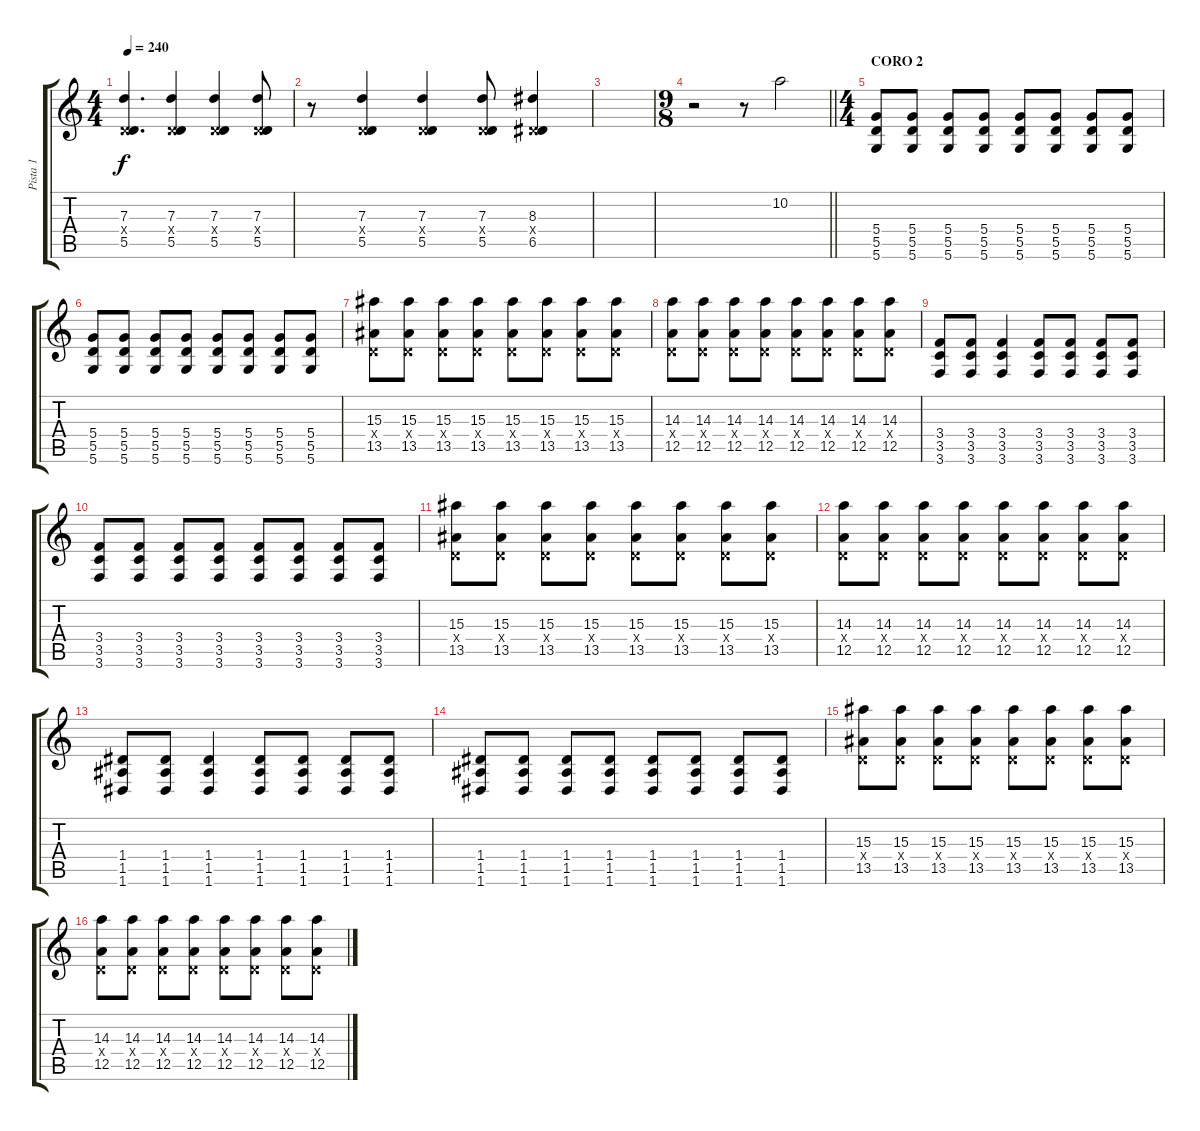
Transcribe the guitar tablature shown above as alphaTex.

\track ("Pista 1" "Pista 1") {instrument distortionguitar}
\staff {score tabs}
\tuning (E4 B3 G3 D3 A2 D2) {hide}
\ts (4 4)
\tempo 240
\clef g2
\ks c
(7.3 0.4{x} 5.5).4{d dy f} (7.3 0.4{x} 5.5).4 (7.3 0.4{x} 5.5).4 (7.3 0.4{x} 5.5).8 |
r.8 (7.3 0.4{x} 5.5).4 (7.3 0.4{x} 5.5).4 (7.3 0.4{x} 5.5).8 (8.3 0.4{x} 6.5).4 |
|
\ts (9 8)
\barLineRight lightlight
r.2 r.8 10.2.2 |
\ts (4 4)
\section ("" "CORO 2 ")
(5.4 5.5 5.6).8 (5.4 5.5 5.6).8 (5.4 5.5 5.6).8 (5.4 5.5 5.6).8 (5.4 5.5 5.6).8 (5.4 5.5 5.6).8 (5.4 5.5 5.6).8 (5.4 5.5 5.6).8 |
(5.4 5.5 5.6).8 (5.4 5.5 5.6).8 (5.4 5.5 5.6).8 (5.4 5.5 5.6).8 (5.4 5.5 5.6).8 (5.4 5.5 5.6).8 (5.4 5.5 5.6).8 (5.4 5.5 5.6).8 |
(15.3 0.4{x} 13.5).8 (15.3 0.4{x} 13.5).8 (15.3 0.4{x} 13.5).8 (15.3 0.4{x} 13.5).8 (15.3 0.4{x} 13.5).8 (15.3 0.4{x} 13.5).8 (15.3 0.4{x} 13.5).8 (15.3 0.4{x} 13.5).8 |
(14.3 0.4{x} 12.5).8 (14.3 0.4{x} 12.5).8 (14.3 0.4{x} 12.5).8 (14.3 0.4{x} 12.5).8 (14.3 0.4{x} 12.5).8 (14.3 0.4{x} 12.5).8 (14.3 0.4{x} 12.5).8 (14.3 0.4{x} 12.5).8 |
(3.4 3.5 3.6).8 (3.4 3.5 3.6).8 (3.4 3.5 3.6).4 (3.4 3.5 3.6).8 (3.4 3.5 3.6).8 (3.4 3.5 3.6).8 (3.4 3.5 3.6).8 |
(3.4 3.5 3.6).8 (3.4 3.5 3.6).8 (3.4 3.5 3.6).8 (3.4 3.5 3.6).8 (3.4 3.5 3.6).8 (3.4 3.5 3.6).8 (3.4 3.5 3.6).8 (3.4 3.5 3.6).8 |
(15.3 0.4{x} 13.5).8 (15.3 0.4{x} 13.5).8 (15.3 0.4{x} 13.5).8 (15.3 0.4{x} 13.5).8 (15.3 0.4{x} 13.5).8 (15.3 0.4{x} 13.5).8 (15.3 0.4{x} 13.5).8 (15.3 0.4{x} 13.5).8 |
(14.3 0.4{x} 12.5).8 (14.3 0.4{x} 12.5).8 (14.3 0.4{x} 12.5).8 (14.3 0.4{x} 12.5).8 (14.3 0.4{x} 12.5).8 (14.3 0.4{x} 12.5).8 (14.3 0.4{x} 12.5).8 (14.3 0.4{x} 12.5).8 |
(1.4 1.5 1.6).8 (1.4 1.5 1.6).8 (1.4 1.5 1.6).4 (1.4 1.5 1.6).8 (1.4 1.5 1.6).8 (1.4 1.5 1.6).8 (1.4 1.5 1.6).8 |
(1.4 1.5 1.6).8 (1.4 1.5 1.6).8 (1.4 1.5 1.6).8 (1.4 1.5 1.6).8 (1.4 1.5 1.6).8 (1.4 1.5 1.6).8 (1.4 1.5 1.6).8 (1.4 1.5 1.6).8 |
(15.3 0.4{x} 13.5).8 (15.3 0.4{x} 13.5).8 (15.3 0.4{x} 13.5).8 (15.3 0.4{x} 13.5).8 (15.3 0.4{x} 13.5).8 (15.3 0.4{x} 13.5).8 (15.3 0.4{x} 13.5).8 (15.3 0.4{x} 13.5).8 |
(14.3 0.4{x} 12.5).8 (14.3 0.4{x} 12.5).8 (14.3 0.4{x} 12.5).8 (14.3 0.4{x} 12.5).8 (14.3 0.4{x} 12.5).8 (14.3 0.4{x} 12.5).8 (14.3 0.4{x} 12.5).8 (14.3 0.4{x} 12.5).8
